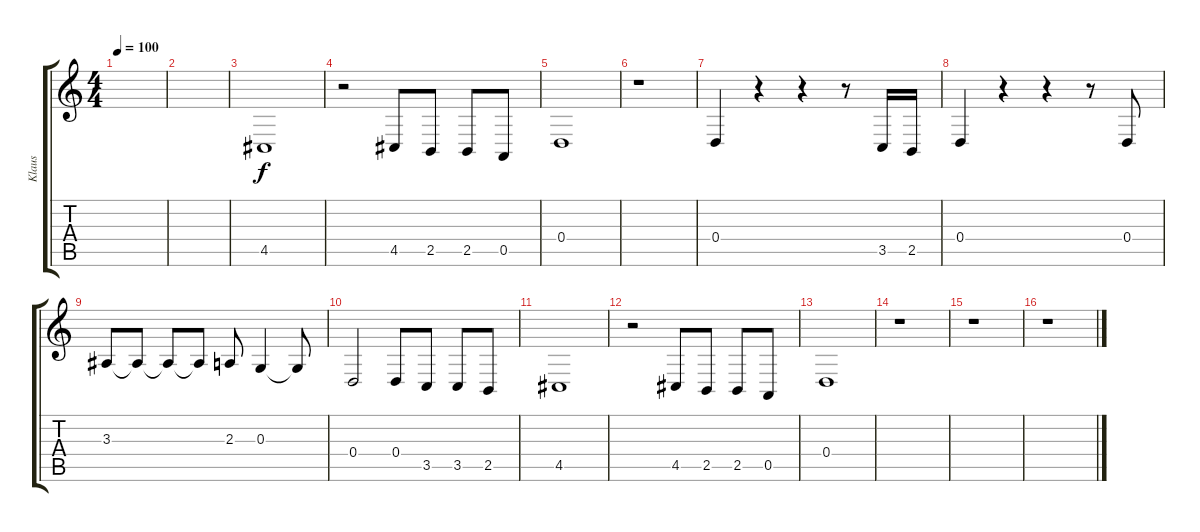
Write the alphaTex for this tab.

\track ("Klaus" "Klaus") {instrument recorder}
\staff {score tabs}
\tuning (E4 B3 G3 D3 A2 E2) {hide}
\ts (4 4)
\tempo 100
\clef g2
\ks c
|
|
4.5.1 |
r.2 4.5.8 2.5.8 2.5.8 0.5.8 |
0.4.1 |
r.1 |
0.4.4 r.4 r.4 r.8 3.5.16 2.5.16 |
0.4.4 r.4 r.4 r.8 0.4.8 |
3.3.8 3.3{t}.8 3.3{t}.8 3.3{t}.8 2.3.8 0.3.4 0.3{t}.8 |
0.4.2 0.4.8 3.5.8 3.5.8 2.5.8 |
4.5.1 |
r.2 4.5.8 2.5.8 2.5.8 0.5.8 |
0.4.1 |
r.1 |
r.1 |
r.1
